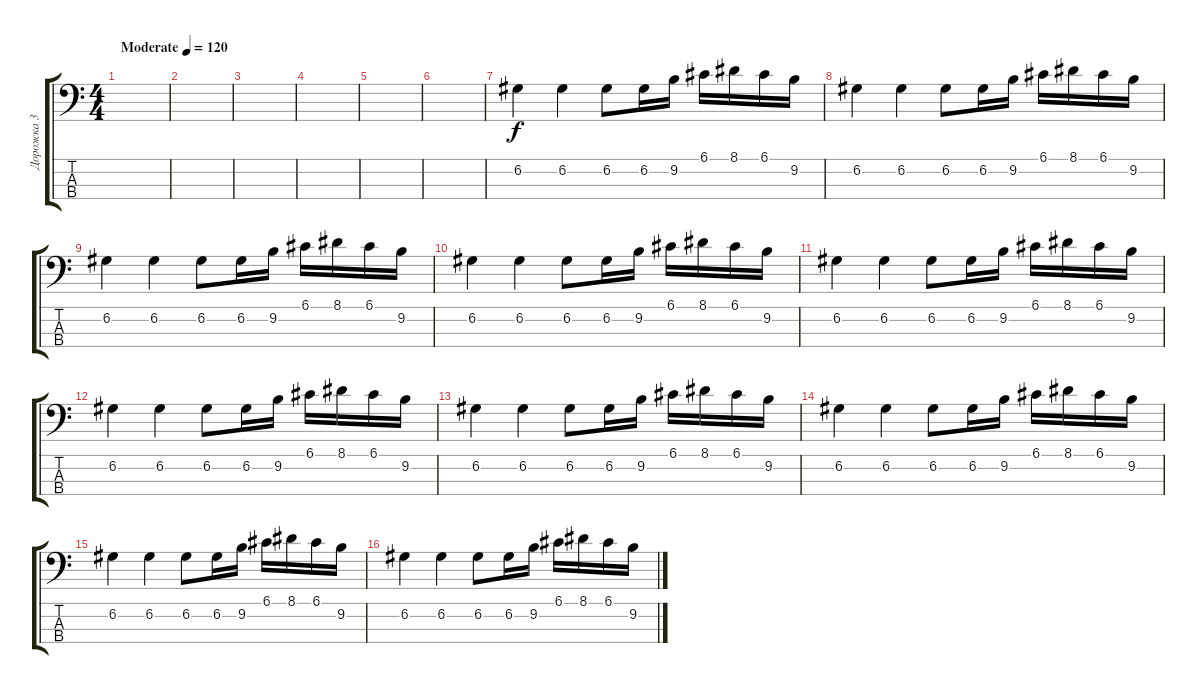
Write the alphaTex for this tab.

\track ("Дорожка 3" "Дорожка 3") {instrument synthbass1}
\staff {score tabs}
\tuning (G2 D2 A1 E1) {hide}
\ts (4 4)
\tempo (120 "Moderate")
\clef f4
\ks c
|
|
|
|
|
|
6.2.4 6.2.4 6.2.8 6.2.16 9.2.16 6.1.16 8.1.16 6.1.16 9.2.16 |
6.2.4 6.2.4 6.2.8 6.2.16 9.2.16 6.1.16 8.1.16 6.1.16 9.2.16 |
6.2.4 6.2.4 6.2.8 6.2.16 9.2.16 6.1.16 8.1.16 6.1.16 9.2.16 |
6.2.4 6.2.4 6.2.8 6.2.16 9.2.16 6.1.16 8.1.16 6.1.16 9.2.16 |
6.2.4 6.2.4 6.2.8 6.2.16 9.2.16 6.1.16 8.1.16 6.1.16 9.2.16 |
6.2.4 6.2.4 6.2.8 6.2.16 9.2.16 6.1.16 8.1.16 6.1.16 9.2.16 |
6.2.4 6.2.4 6.2.8 6.2.16 9.2.16 6.1.16 8.1.16 6.1.16 9.2.16 |
6.2.4 6.2.4 6.2.8 6.2.16 9.2.16 6.1.16 8.1.16 6.1.16 9.2.16 |
6.2.4 6.2.4 6.2.8 6.2.16 9.2.16 6.1.16 8.1.16 6.1.16 9.2.16 |
6.2.4 6.2.4 6.2.8 6.2.16 9.2.16 6.1.16 8.1.16 6.1.16 9.2.16
